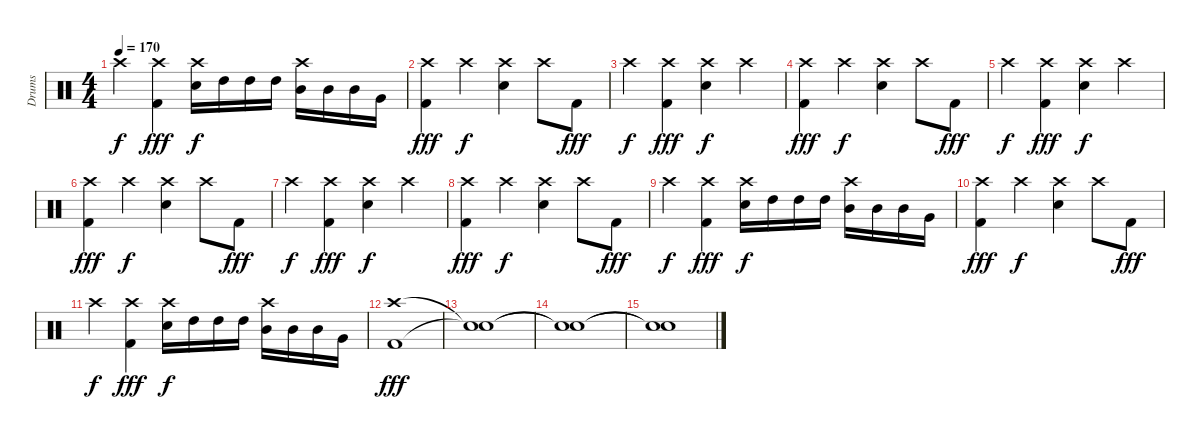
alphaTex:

\track ("Drums" "Drums") {instrument percussion}
\staff {score}
\articulation defaults
\ts (4 4)
\tempo 170
\clef neutral
\ks c "Crash high (hit)".4{dy f}
("Crash high (hit)" "Kick (hit) 2").4{dy fff} ("Crash high (hit)" "Electric Snare (hit)").16{dy f} "High Tom (hit)".16 "High Tom (hit)".16 "High Tom (hit)".16 ("Crash high (hit)" "Mid Tom (hit)").16 "Mid Tom (hit)".16 "Mid Tom (hit)".16 "Very Low Tom (hit)".16 |
("Crash high (hit)" "Kick (hit) 2").4{dy fff} "Crash high (hit)".4{dy f} ("Crash high (hit)" "Electric Snare (hit)").4 "Crash high (hit)".8 "Kick (hit) 2".8{dy fff} |
"Crash high (hit)".4{dy f} ("Crash high (hit)" "Kick (hit) 2").4{dy fff} ("Crash high (hit)" "Electric Snare (hit)").4{dy f} "Crash high (hit)".4 |
("Crash high (hit)" "Kick (hit) 2").4{dy fff} "Crash high (hit)".4{dy f} ("Crash high (hit)" "Electric Snare (hit)").4 "Crash high (hit)".8 "Kick (hit) 2".8{dy fff} |
"Crash high (hit)".4{dy f} ("Crash high (hit)" "Kick (hit) 2").4{dy fff} ("Crash high (hit)" "Electric Snare (hit)").4{dy f} "Crash high (hit)".4 |
("Crash high (hit)" "Kick (hit) 2").4{dy fff} "Crash high (hit)".4{dy f} ("Crash high (hit)" "Electric Snare (hit)").4 "Crash high (hit)".8 "Kick (hit) 2".8{dy fff} |
"Crash high (hit)".4{dy f} ("Crash high (hit)" "Kick (hit) 2").4{dy fff} ("Crash high (hit)" "Electric Snare (hit)").4{dy f} "Crash high (hit)".4 |
("Crash high (hit)" "Kick (hit) 2").4{dy fff} "Crash high (hit)".4{dy f} ("Crash high (hit)" "Electric Snare (hit)").4 "Crash high (hit)".8 "Kick (hit) 2".8{dy fff} |
"Crash high (hit)".4{dy f} ("Crash high (hit)" "Kick (hit) 2").4{dy fff} ("Crash high (hit)" "Electric Snare (hit)").16{dy f} "High Tom (hit)".16 "High Tom (hit)".16 "High Tom (hit)".16 ("Crash high (hit)" "Mid Tom (hit)").16 "Mid Tom (hit)".16 "Mid Tom (hit)".16 "Very Low Tom (hit)".16 |
("Crash high (hit)" "Kick (hit) 2").4{dy fff} "Crash high (hit)".4{dy f} ("Crash high (hit)" "Electric Snare (hit)").4 "Crash high (hit)".8 "Kick (hit) 2".8{dy fff} |
"Crash high (hit)".4{dy f} ("Crash high (hit)" "Kick (hit) 2").4{dy fff} ("Crash high (hit)" "Electric Snare (hit)").16{dy f} "High Tom (hit)".16 "High Tom (hit)".16 "High Tom (hit)".16 ("Crash high (hit)" "Mid Tom (hit)").16 "Mid Tom (hit)".16 "Mid Tom (hit)".16 "Very Low Tom (hit)".16 |
("Crash high (hit)" "Kick (hit) 2").1{dy fff} |
("Snare (hit)"{t} "Snare (hit)"{t}).1 |
("Snare (hit)"{t} "Snare (hit)"{t}).1 |
("Snare (hit)"{t} "Snare (hit)"{t}).1
